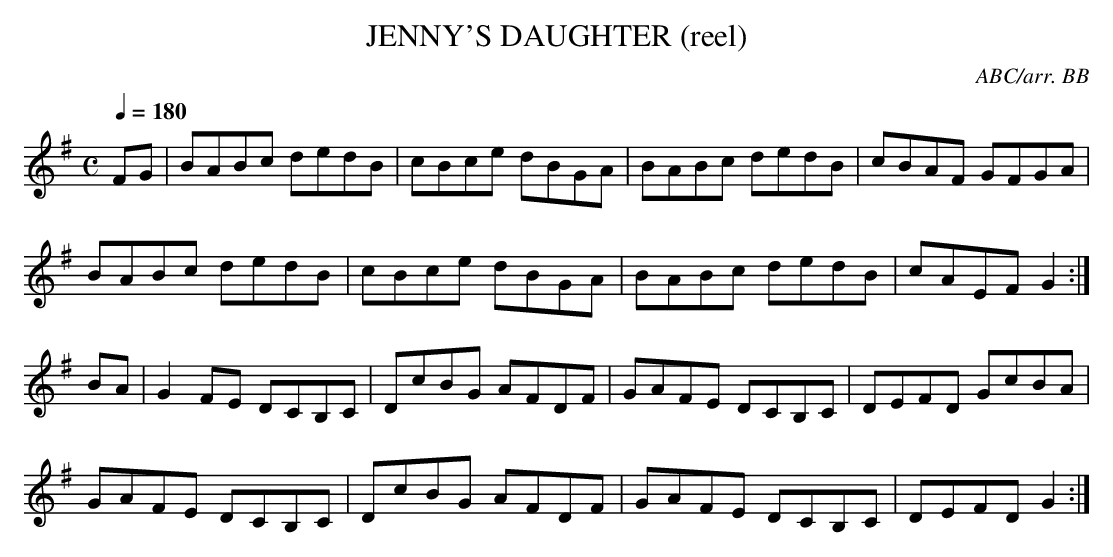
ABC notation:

X:1
T:JENNY'S DAUGHTER (reel)
Q:1/4=180
C:ABC/arr. BB
M:C
L:1/8
K:G
FG|BABc dedB|cBce dBGA|BABc dedB|cBAF GFGA|
BABc dedB|cBce dBGA|BABc dedB|cAEF G2 :|
BA|G2FE DCB,C|DcBG AFDF|GAFE DCB,C|DEFD GcBA|
GAFE DCB,C|DcBG AFDF|GAFE DCB,C|DEFD G2 :|
